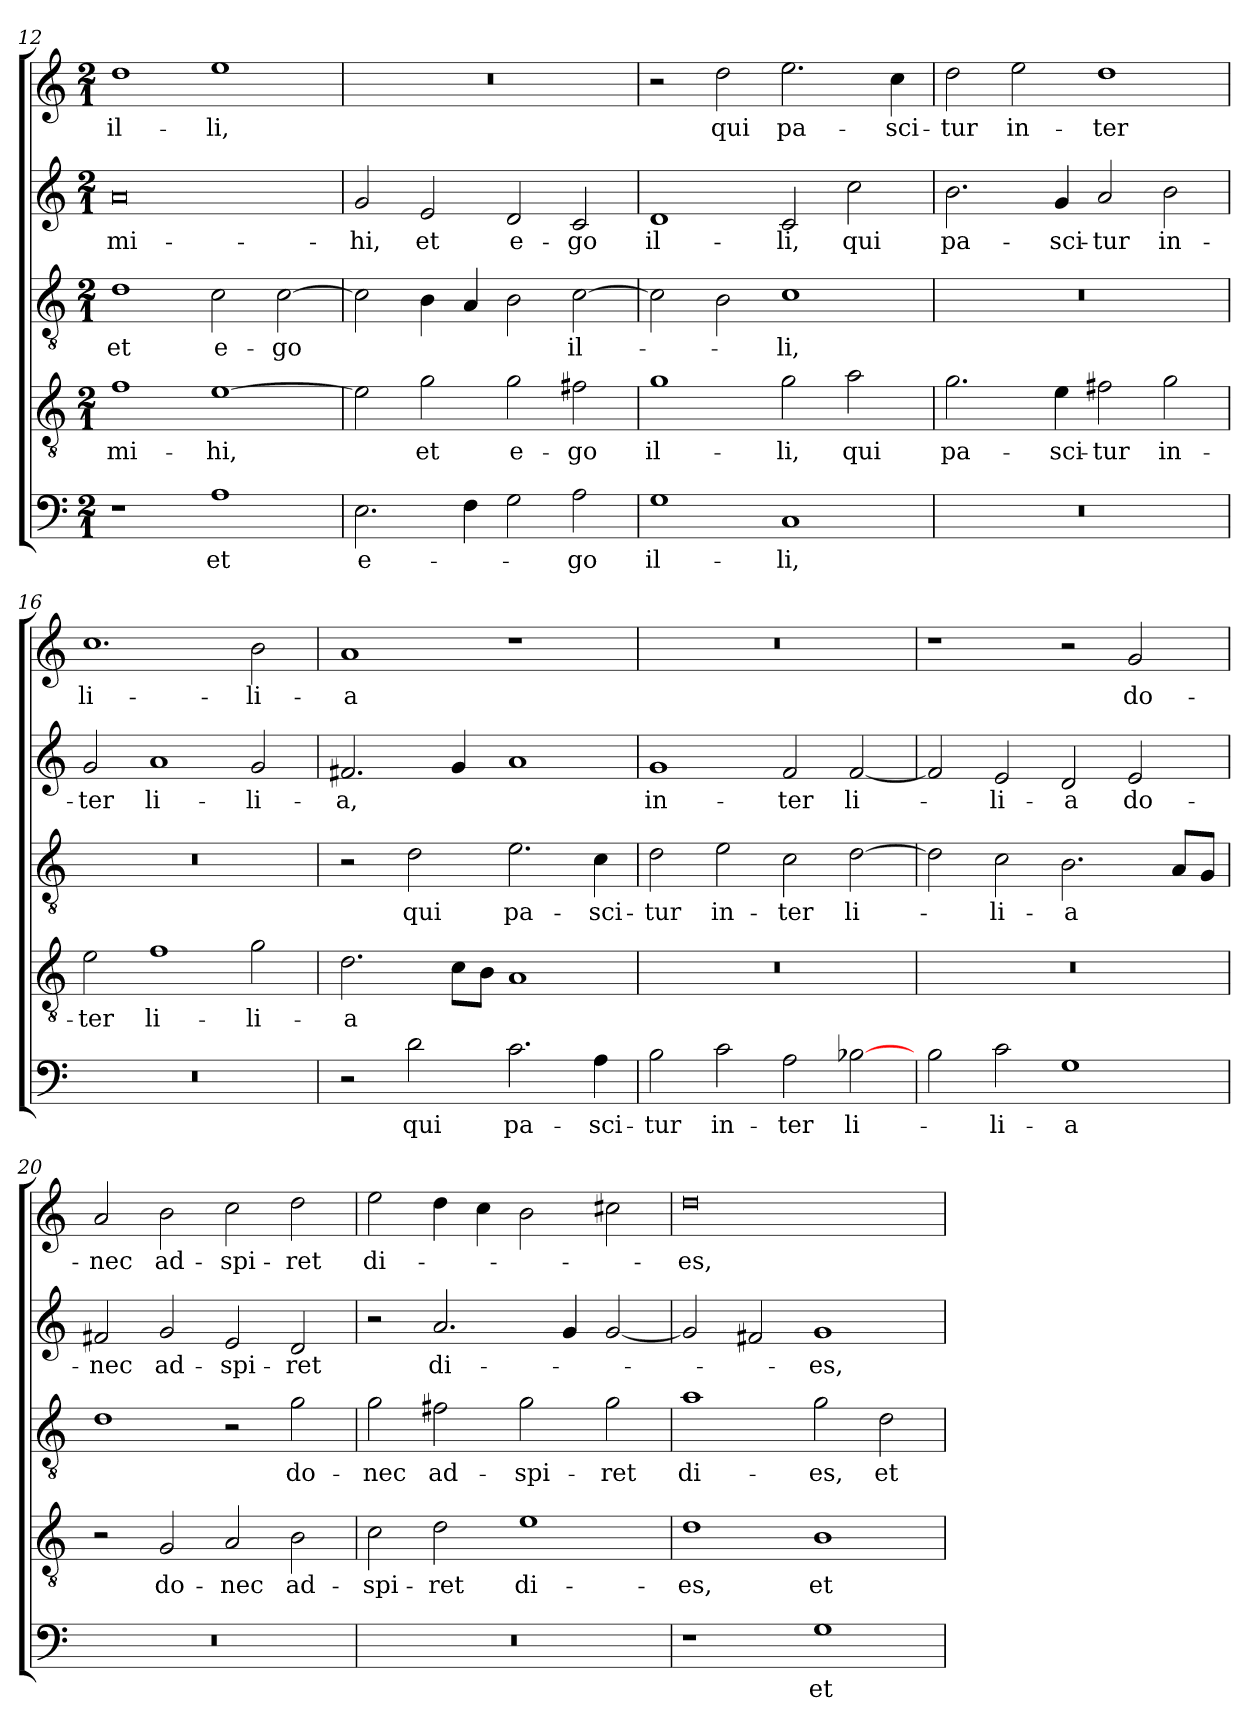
**kern	**text	**kern	**text	**kern	**text	**kern	**text	**kern	**text
*part5	*part5	*part4	*part4	*part3	*part3	*part2	*part2	*part1	*part1
*staff5	*staff5	*staff4	*staff4	*staff3	*staff3	*staff2	*staff2	*staff1	*staff1
*clefF4	*	*clefGv2	*	*clefGv2	*	*clefG2	*	*clefG2	*
*k[]	*	*k[]	*	*k[]	*	*k[]	*	*k[]	*
*C:	*	*C:	*	*C:	*	*C:	*	*C:	*
*M2/1	*	*M2/1	*	*M2/1	*	*M2/1	*	*M2/1	*
=12	=12	=12	=12	=12	=12	=12	=12	=12	=12
!	!	!	!LO:LY:b	!	!LO:LY:b	!	!LO:LY:b	!	!LO:LY:b
1r	.	1f	mi-	1d	et	0a	mi-	1dd	il-
!	!LO:LY:b	!	!LO:LY:b	!	!LO:LY:b	!	!	!	!LO:LY:b
1A	et	[1e	-hi,	2c\	e-	.	.	1ee	-li,
!	!	!	!	!	!LO:LY:b	!	!	!	!
.	.	.	.	[2c\	-go	.	.	.	.
!!LO:LB:g=z
=13	=13	=13	=13	=13	=13	=13	=13	=13	=13
!	!LO:LY:b	!	!	!	!	!	!LO:LY:b	!	!
2.E\	e-	2e\]	.	2c\]	.	2g/	-hi,	0r	.
!	!	!	!LO:LY:b	!	!	!	!LO:LY:b	!	!
.	.	2g\	et	4B\	.	2e/	et	.	.
4F\	.	.	.	4A/	.	.	.	.	.
!	!	!	!LO:LY:b	!	!	!	!LO:LY:b	!	!
2G\	.	2g\	e-	2B\	.	2d/	e-	.	.
!	!LO:LY:b	!	!LO:LY:b	!	!LO:LY:b	!	!LO:LY:b	!	!
2A\	-go	2f#X\	-go	[2c\	il-	2c/	-go	.	.
=14	=14	=14	=14	=14	=14	=14	=14	=14	=14
!	!LO:LY:b	!	!LO:LY:b	!	!	!	!LO:LY:b	!	!
1G	il-	1g	il-	2c\]	.	1d	il-	2r	.
!	!	!	!	!	!	!	!	!	!LO:LY:b
.	.	.	.	2B\	.	.	.	2dd\	qui
!	!LO:LY:b	!	!LO:LY:b	!	!LO:LY:b	!	!LO:LY:b	!	!LO:LY:b
1C	-li,	2g\	-li,	1c	-li,	2c/	-li,	2.ee\	pa-
!	!	!	!LO:LY:b	!	!	!	!LO:LY:b	!	!
.	.	2a\	qui	.	.	2cc\	qui	.	.
!	!	!	!	!	!	!	!	!	!LO:LY:b
.	.	.	.	.	.	.	.	4cc\	-sci-
=15	=15	=15	=15	=15	=15	=15	=15	=15	=15
!	!	!	!LO:LY:b	!	!	!	!LO:LY:b	!	!LO:LY:b
0r	.	2.g\	pa-	0r	.	2.b\	pa-	2dd\	-tur
!	!	!	!	!	!	!	!	!	!LO:LY:b
.	.	.	.	.	.	.	.	2ee\	in-
!	!	!	!LO:LY:b	!	!	!	!LO:LY:b	!	!
.	.	4e\	-sci-	.	.	4g/	-sci-	.	.
!	!	!	!LO:LY:b	!	!	!	!LO:LY:b	!	!LO:LY:b
.	.	2f#X\	-tur	.	.	2a/	-tur	1dd	-ter
!	!	!	!LO:LY:b	!	!	!	!LO:LY:b	!	!
.	.	2g\	in-	.	.	2b\	in-	.	.
=16	=16	=16	=16	=16	=16	=16	=16	=16	=16
!	!	!	!LO:LY:b	!	!	!	!LO:LY:b	!	!LO:LY:b
0r	.	2e\	-ter	0r	.	2g/	-ter	1.cc	li-
!	!	!	!LO:LY:b	!	!	!	!LO:LY:b	!	!
.	.	1f	li-	.	.	1a	li-	.	.
!	!	!	!LO:LY:b	!	!	!	!LO:LY:b	!	!LO:LY:b
.	.	2g\	-li-	.	.	2g/	-li-	2b\	-li-
=17	=17	=17	=17	=17	=17	=17	=17	=17	=17
!	!	!	!LO:LY:b	!	!	!	!LO:LY:b	!	!LO:LY:b
2r	.	2.d\	-a	2r	.	2.f#X/	-a,	1a	-a
!	!LO:LY:b	!	!	!	!LO:LY:b	!	!	!	!
2d\	qui	.	.	2d\	qui	.	.	.	.
.	.	8c\L	.	.	.	4g/	.	.	.
.	.	8B\J	.	.	.	.	.	.	.
!	!LO:LY:b	!	!	!	!LO:LY:b	!	!	!	!
2.c\	pa-	1A	.	2.e\	pa-	1a	.	1r	.
!	!LO:LY:b	!	!	!	!LO:LY:b	!	!	!	!
4A\	-sci-	.	.	4c\	-sci-	.	.	.	.
=18	=18	=18	=18	=18	=18	=18	=18	=18	=18
!	!LO:LY:b	!	!	!	!LO:LY:b	!	!LO:LY:b	!	!
2B\	-tur	0r	.	2d\	-tur	1g	in-	0r	.
!	!LO:LY:b	!	!	!	!LO:LY:b	!	!	!	!
2c\	in-	.	.	2e\	in-	.	.	.	.
!	!LO:LY:b	!	!	!	!LO:LY:b	!	!LO:LY:b	!	!
2A\	-ter	.	.	2c\	-ter	2f/	-ter	.	.
!	!LO:LY:b	!	!	!	!LO:LY:b	!	!LO:LY:b	!	!
[2B-X\	li-	.	.	[2d\	li-	[2f/	li-	.	.
!!LO:LB:g=z
=19	=19	=19	=19	=19	=19	=19	=19	=19	=19
2B\	.	0r	.	2d\]	.	2f/]	.	1r	.
!	!LO:LY:b	!	!	!	!LO:LY:b	!	!LO:LY:b	!	!
2c\	-li-	.	.	2c\	-li-	2e/	-li-	.	.
!	!LO:LY:b	!	!	!	!LO:LY:b	!	!LO:LY:b	!	!
1G	-a	.	.	2.B\	-a	2d/	-a	2r	.
!	!	!	!	!	!	!	!LO:LY:b	!	!LO:LY:b
.	.	.	.	.	.	2e/	do-	2g/	do-
.	.	.	.	8A/L	.	.	.	.	.
.	.	.	.	8G/J	.	.	.	.	.
=20	=20	=20	=20	=20	=20	=20	=20	=20	=20
!	!	!	!	!	!	!	!LO:LY:b	!	!LO:LY:b
0r	.	2r	.	1d	.	2f#X/	-nec	2a/	-nec
!	!	!	!LO:LY:b	!	!	!	!LO:LY:b	!	!LO:LY:b
.	.	2G/	do-	.	.	2g/	ad-	2b\	ad-
!	!	!	!LO:LY:b	!	!	!	!LO:LY:b	!	!LO:LY:b
.	.	2A/	-nec	2r	.	2e/	-spi-	2cc\	-spi-
!	!	!	!LO:LY:b	!	!LO:LY:b	!	!LO:LY:b	!	!LO:LY:b
.	.	2B\	ad-	2g\	do-	2d/	-ret	2dd\	-ret
=21	=21	=21	=21	=21	=21	=21	=21	=21	=21
!	!	!	!LO:LY:b	!	!LO:LY:b	!	!	!	!LO:LY:b
0r	.	2c\	-spi-	2g\	-nec	2r	.	2ee\	di-
!	!	!	!LO:LY:b	!	!LO:LY:b	!	!LO:LY:b	!	!
.	.	2d\	-ret	2f#X\	ad-	2.a/	di-	4dd\	.
.	.	.	.	.	.	.	.	4cc\	.
!	!	!	!LO:LY:b	!	!LO:LY:b	!	!	!	!
.	.	1e	di-	2g\	-spi-	.	.	2b\	.
.	.	.	.	.	.	4g/	.	.	.
!	!	!	!	!	!LO:LY:b	!	!	!	!
.	.	.	.	2g\	-ret	[2g/	.	2cc#X\	.
=22	=22	=22	=22	=22	=22	=22	=22	=22	=22
!	!	!	!LO:LY:b	!	!LO:LY:b	!	!	!	!LO:LY:b
1r	.	1d	-es,	1a	di-	2g/]	.	0dd	-es,
.	.	.	.	.	.	2f#X/	.	.	.
!	!LO:LY:b	!	!LO:LY:b	!	!LO:LY:b	!	!LO:LY:b	!	!
1G	et	1B	et	2g\	-es,	1g	-es,	.	.
!	!	!	!	!	!LO:LY:b	!	!	!	!
.	.	.	.	2d\	et	.	.	.	.
=	=	=	=	=	=	=	=	=	=
*-	*-	*-	*-	*-	*-	*-	*-	*-	*-
